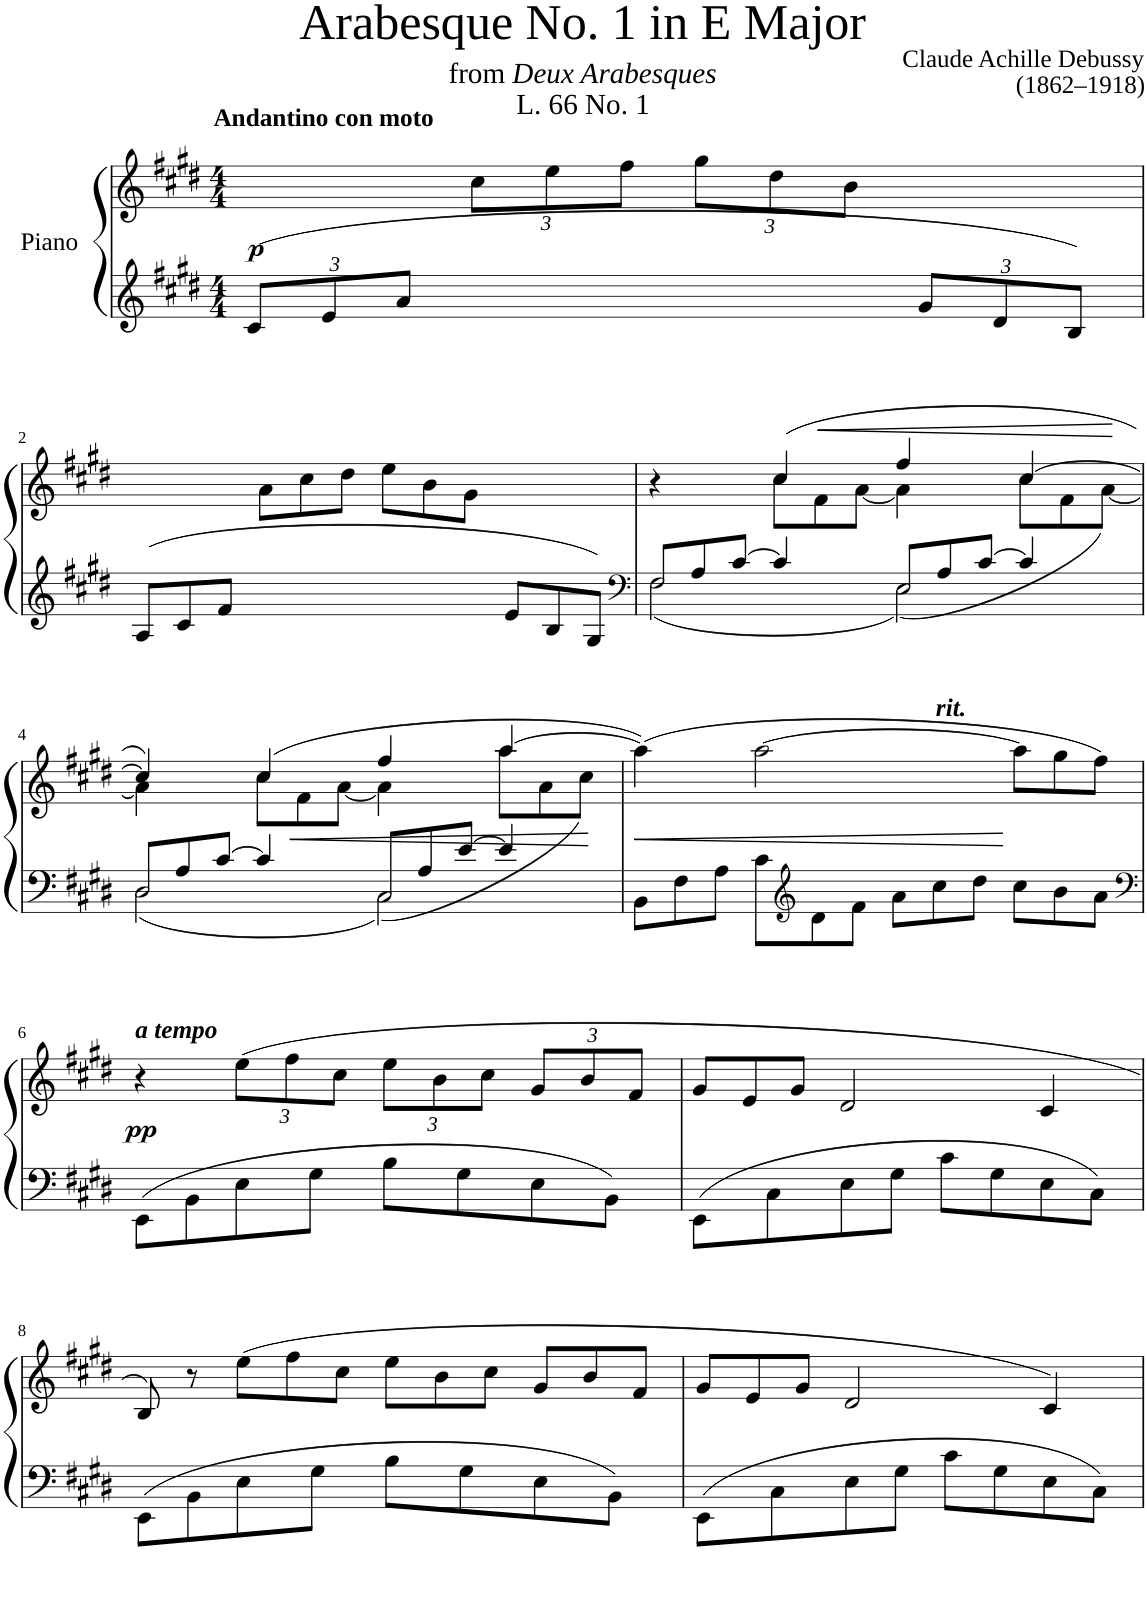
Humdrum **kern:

**kern	**kern	**dynam
*part1	*part1	*part1
*staff2	*staff1	*staff1/2
*I"Piano	*	*
*I'Pno	*	*
*clefG2	*clefG2	*
*k[f#c#g#d#]	*k[f#c#g#d#]	*
*M4/4	*M4/4	*
*Xbrackettup	*	*
=1	=1	=1
!	!LO:TX:a:B:t=Andantino con moto	!
!	!	!LO:DY:b
12c#/L	4ryy	p
12e/	.	.
12a/J	.	.
*	*Xbrackettup	*
4ryy	12cc#\L	.
.	12ee\	.
.	12ff#\J	.
4ryy	12gg#\L	.
.	12dd#\	.
.	12b\J	.
12g#/L	4ryy	.
12d#/	.	.
12B/J	.	.
!!LO:LB:g=z
=2	=2	=2
*Xtuplet	*	*
12A/L	4ryy	.
12c#/	.	.
12f#/J	.	.
*	*Xtuplet	*
4ryy	12a\L	.
.	12cc#\	.
.	12dd#\J	.
4ryy	12ee\L	.
.	12b\	.
.	12g#\J	.
12e/L	4ryy	.
12B/	.	.
12G#/J	.	.
=3	=3	=3
*clefF4	*	*
*^	*^	*
12F#/L	(2F#\	4r	4ryy	.
12A/	.	.	.	.
[12c#/J	.	.	.	.
!	!	!	!	!LO:HP:b
4c#/]	.	(4cc#/	12cc#\L	<
.	.	.	12f#\	.
.	.	.	[12a\J	.
12E/L	2E\	4ff#/	(4a\]	.
12A/	.	.	.	.
[12c#/J	.	.	.	.
4c#/]	.	[4cc#/	12cc#\L	.
.	.	.	12f#\	.
.	.	.	([12a\J	.
*v	*v	*	*	*
*	*v	*v	*
.	.	[
!!LO:LB:g=z
=4	=4	=4
*^	*^	*
12D#/L	2D#\	4cc#/])	4a\]	.
12A/	.	.	.	.
[12c#/J	.	.	.	.
!	!	!	!	!LO:HP:b
4c#/]	.	(4cc#/	12cc#\L	<
.	.	.	12f#\	.
.	.	.	[12a\J	.
12C#/L	2C#\	4ff#/	4a\]	.
12A/	.	.	.	.
[12e/J	.	.	.	.
4e/]	.	[4aa/	12aa\L	.
.	.	.	12a\	.
.	.	.	12cc#\J)	.
*v	*v	*	*	*
*	*v	*v	*
.	.	[
=5	=5	=5
!	!	!LO:HP:b
*	*^	*
12BB\L	(4aa\])	3..ryy	<
12F#\	.	.	.
12A\J	.	.	.
12c#\L	[2aa\	.	.
*clefG2	*	*	*
12d#\	.	.	.
12f#\J	.	.	.
12a\L	.	.	.
!	!	!LO:TX:a:Bi:t=rit.	!
12cc#\	.	3ryy	.
12dd#\J	.	.	.
12cc#\L	12aa\L]	.	[
12b\	12gg#\	.	.
12a\J	12ff#\J)	12ryy	.
*	*v	*v	*
!!LO:LB:g=z
=6	=6	=6
*clefF4	*	*
*	*^	*
!	!LO:TX:a:Bi:t=a tempo	!	!
!	!	!	!LO:DY:b
*	*v	*v	*
8EE\L	4r	pp
8BB\	.	.
*	*tuplet	*
8E\	(12ee\L	.
.	12ff#\	.
8G#\J	.	.
.	12cc#\J	.
8B\L	12ee\L	.
.	12b\	.
8G#\	.	.
.	12cc#\J	.
8E\	12g#/L	.
.	12b/	.
8BB\J	.	.
.	12f#/J	.
=7	=7	=7
*	*Xtuplet	*
8EE\L	12g#/L	.
.	12e/	.
8C#\	.	.
.	12g#/J	.
8E\	2d#/	.
8G#\J	.	.
8c#\L	.	.
8G#\	.	.
8E\	4c#/	.
8C#\J	.	.
!!LO:LB:g=z
=8	=8	=8
8EE\L	8B/)	.
8BB\	8r	.
8E\	(12ee\L	.
.	12ff#\	.
8G#\J	.	.
.	12cc#\J	.
8B\L	12ee\L	.
.	12b\	.
8G#\	.	.
.	12cc#\J	.
8E\	12g#/L	.
.	12b/	.
8BB\J	.	.
.	12f#/J	.
=9	=9	=9
8EE\L	12g#/L	.
.	12e/	.
8C#\	.	.
.	12g#/J	.
8E\	2d#/	.
8G#\J	.	.
8c#\L	.	.
8G#\	.	.
8E\	4c#/)	.
8C#\J	.	.
=	=	=
*-	*-	*-
